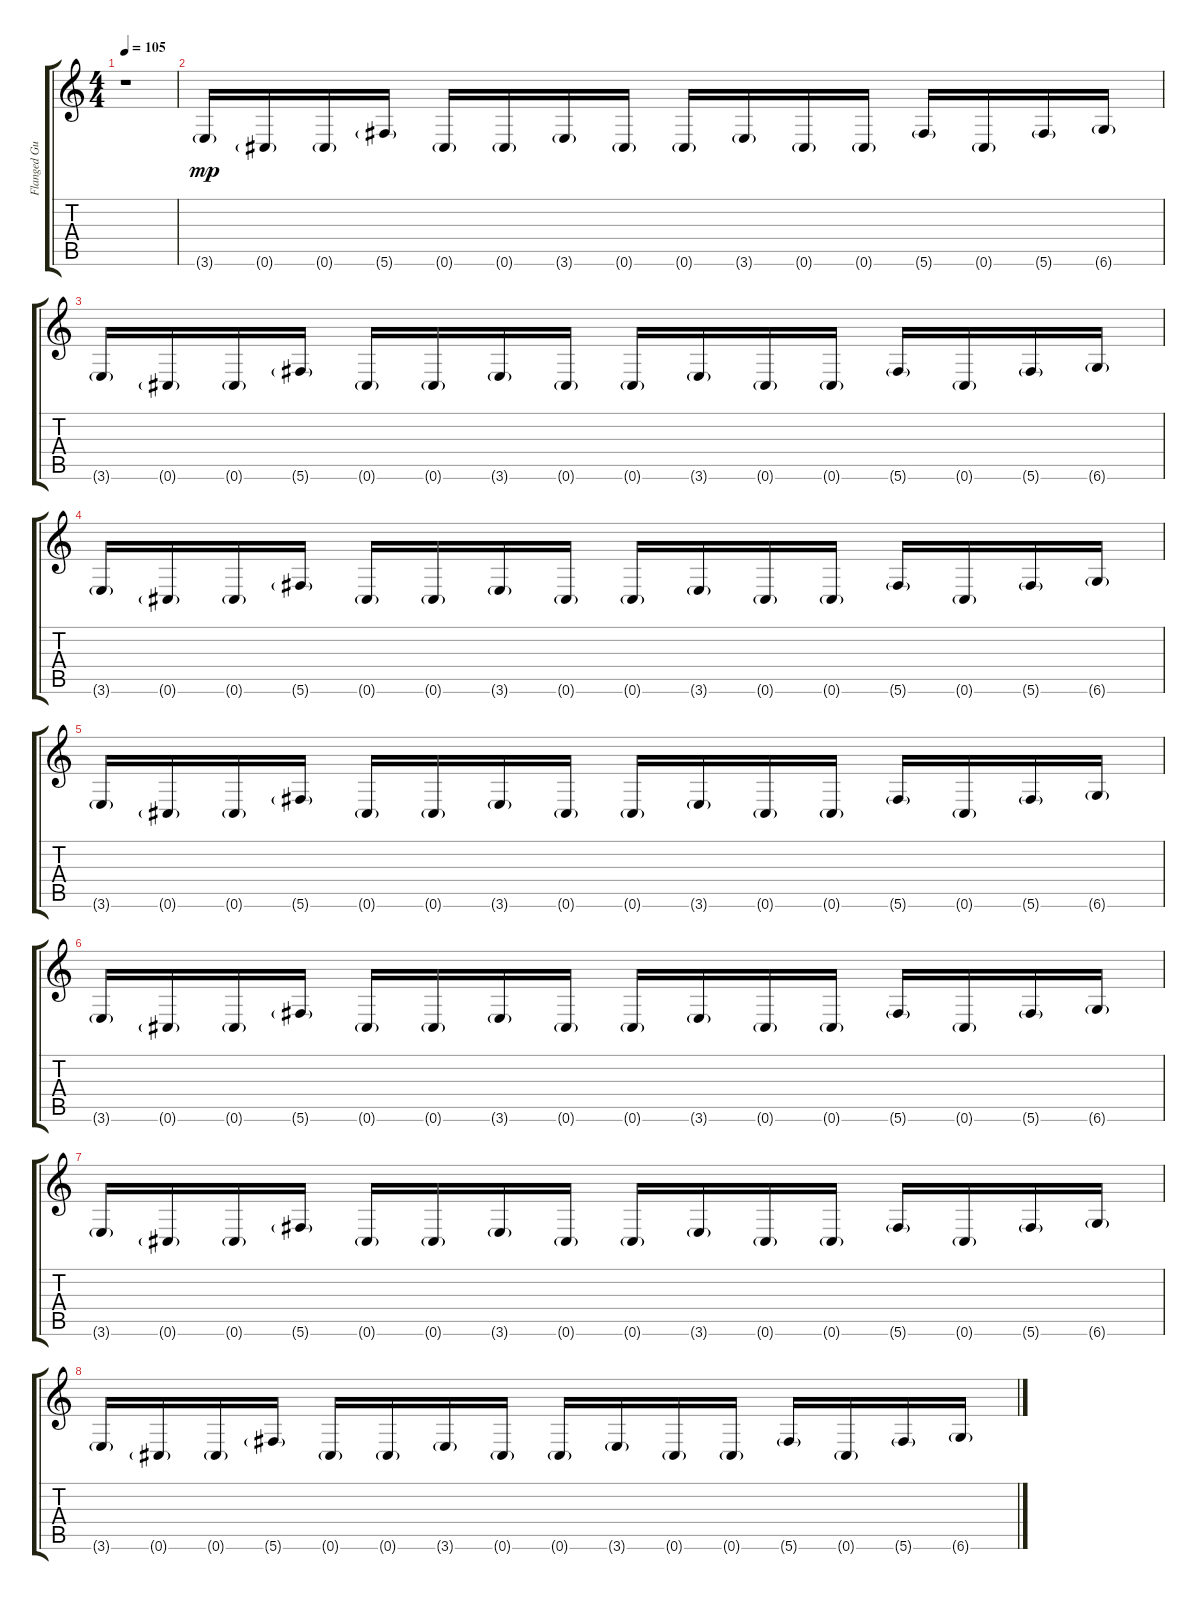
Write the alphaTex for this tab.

\track ("Flanged Guitar-Dan " "Flanged Gu") {instrument distortionguitar}
\staff {score tabs}
\tuning (Eb4 Bb3 Gb3 Db3 Ab2 Db2) {hide}
\ts (4 4)
\tempo 105
\clef g2
\ks c
r.1{dy mp} |
3.6{g}.16 0.6{g}.16 0.6{g}.16 5.6{g}.16 0.6{g}.16 0.6{g}.16 3.6{g}.16 0.6{g}.16 0.6{g}.16 3.6{g}.16 0.6{g}.16 0.6{g}.16 5.6{g}.16 0.6{g}.16 5.6{g}.16 6.6{g}.16 |
3.6{g}.16 0.6{g}.16 0.6{g}.16 5.6{g}.16 0.6{g}.16 0.6{g}.16 3.6{g}.16 0.6{g}.16 0.6{g}.16 3.6{g}.16 0.6{g}.16 0.6{g}.16 5.6{g}.16 0.6{g}.16 5.6{g}.16 6.6{g}.16 |
3.6{g}.16 0.6{g}.16 0.6{g}.16 5.6{g}.16 0.6{g}.16 0.6{g}.16 3.6{g}.16 0.6{g}.16 0.6{g}.16 3.6{g}.16 0.6{g}.16 0.6{g}.16 5.6{g}.16 0.6{g}.16 5.6{g}.16 6.6{g}.16 |
3.6{g}.16 0.6{g}.16 0.6{g}.16 5.6{g}.16 0.6{g}.16 0.6{g}.16 3.6{g}.16 0.6{g}.16 0.6{g}.16 3.6{g}.16 0.6{g}.16 0.6{g}.16 5.6{g}.16 0.6{g}.16 5.6{g}.16 6.6{g}.16 |
3.6{g}.16 0.6{g}.16 0.6{g}.16 5.6{g}.16 0.6{g}.16 0.6{g}.16 3.6{g}.16 0.6{g}.16 0.6{g}.16 3.6{g}.16 0.6{g}.16 0.6{g}.16 5.6{g}.16 0.6{g}.16 5.6{g}.16 6.6{g}.16 |
3.6{g}.16 0.6{g}.16 0.6{g}.16 5.6{g}.16 0.6{g}.16 0.6{g}.16 3.6{g}.16 0.6{g}.16 0.6{g}.16 3.6{g}.16 0.6{g}.16 0.6{g}.16 5.6{g}.16 0.6{g}.16 5.6{g}.16 6.6{g}.16 |
3.6{g}.16 0.6{g}.16 0.6{g}.16 5.6{g}.16 0.6{g}.16 0.6{g}.16 3.6{g}.16 0.6{g}.16 0.6{g}.16 3.6{g}.16 0.6{g}.16 0.6{g}.16 5.6{g}.16 0.6{g}.16 5.6{g}.16 6.6{g}.16
